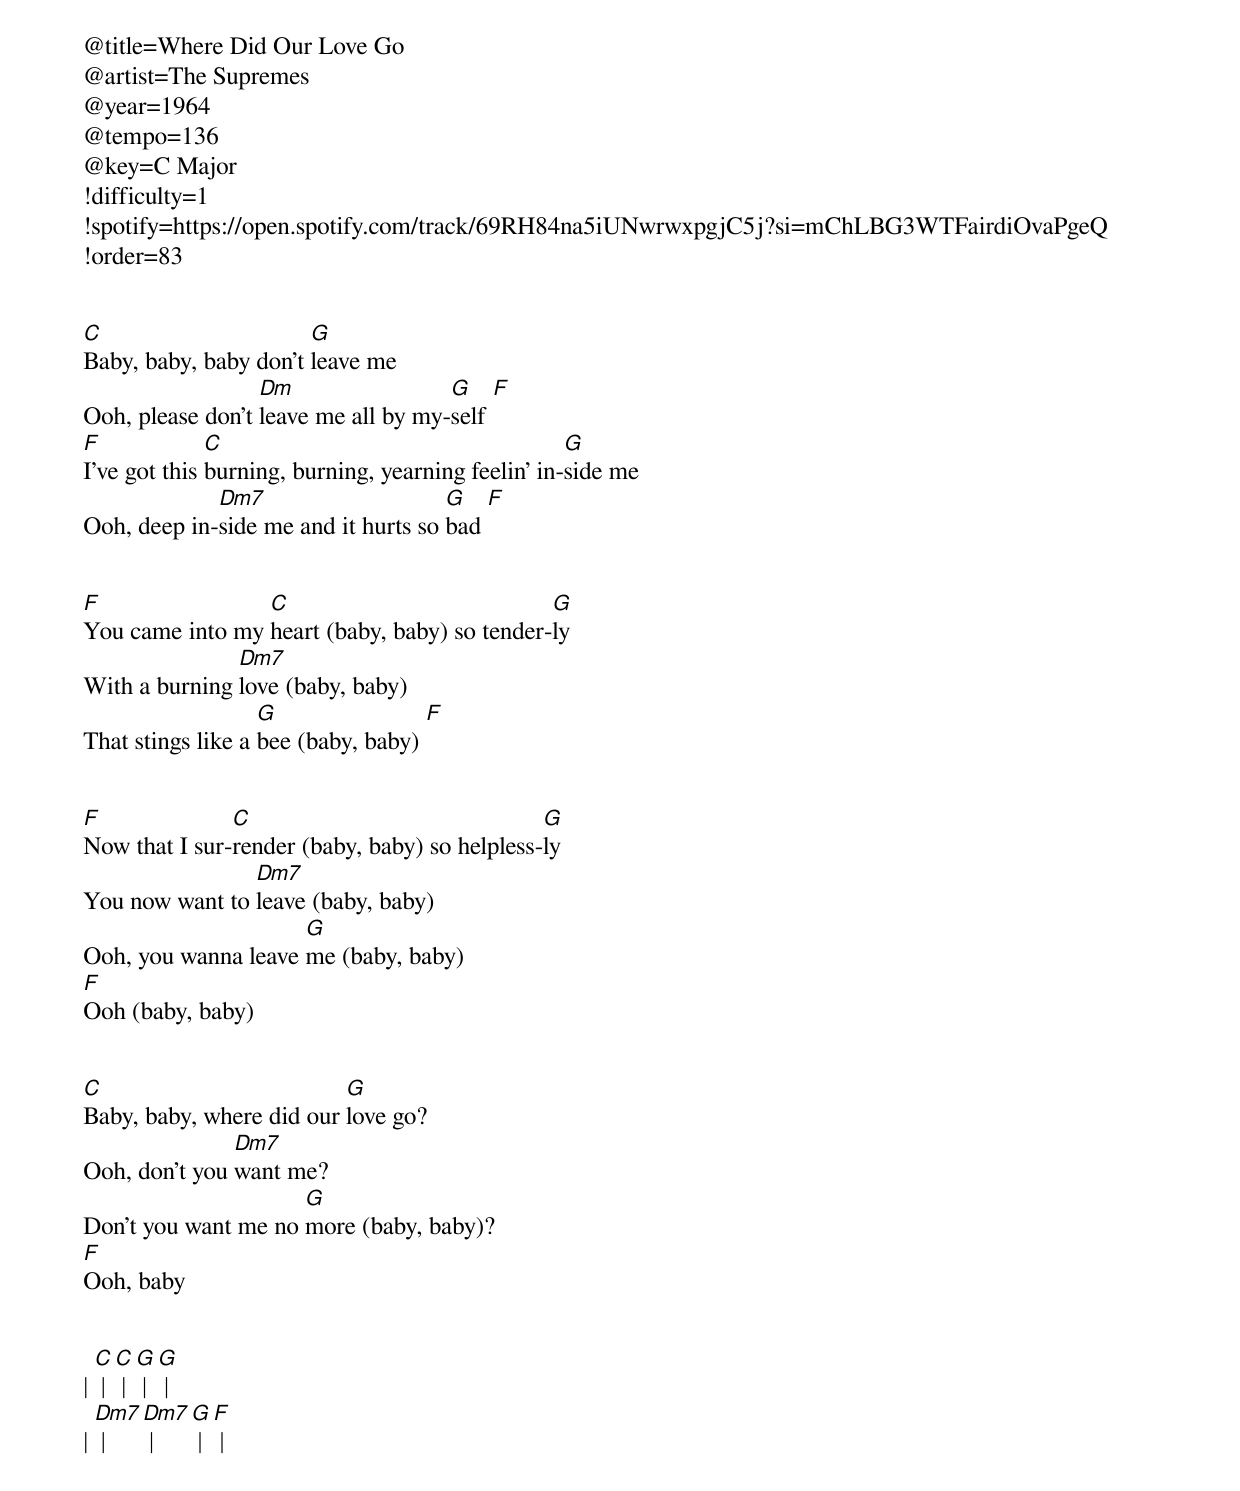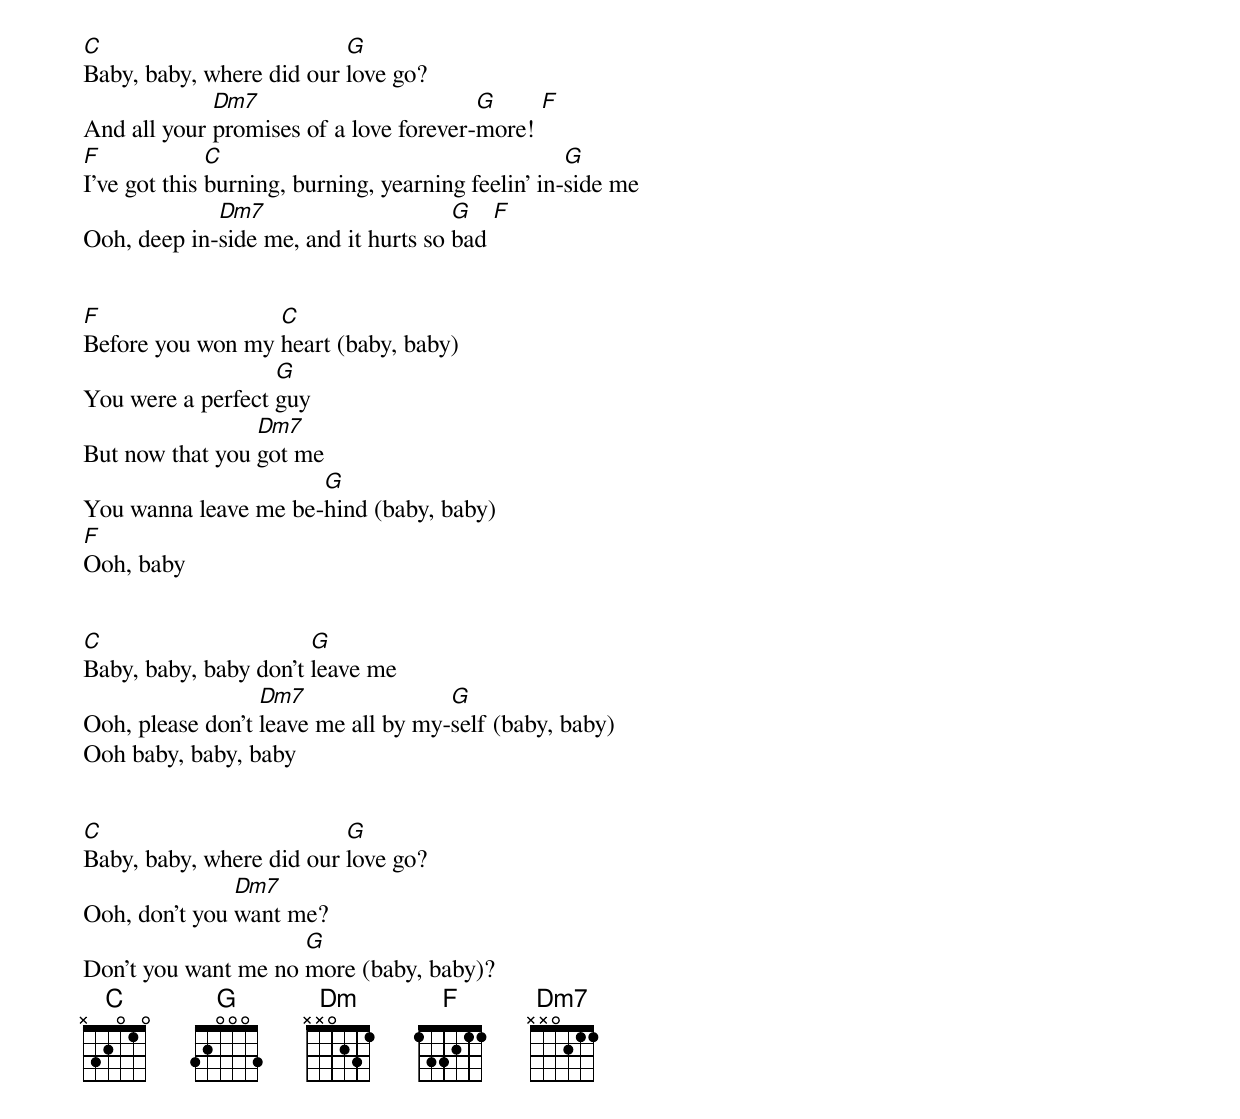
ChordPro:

@title=Where Did Our Love Go
@artist=The Supremes
@year=1964
@tempo=136
@key=C Major
!difficulty=1
!spotify=https://open.spotify.com/track/69RH84na5iUNwrwxpgjC5j?si=mChLBG3WTFairdiOvaPgeQ
!order=83


[C]Baby, baby, baby don't [G]leave me
Ooh, please don't [Dm]leave me all by my-[G]self [F]
[F]I've got this [C]burning, burning, yearning feelin' in-[G]side me
Ooh, deep in-[Dm7]side me and it hurts so [G]bad [F]


[F]You came into my [C]heart (baby, baby) so tender-[G]ly
With a burning [Dm7]love (baby, baby)
That stings like a [G]bee (baby, baby) [F]


[F]Now that I sur-[C]render (baby, baby) so helpless-[G]ly
You now want to [Dm7]leave (baby, baby)
Ooh, you wanna leave [G]me (baby, baby)
[F]Ooh (baby, baby)


[C]Baby, baby, where did our [G]love go?
Ooh, don't you [Dm7]want me?
Don't you want me no [G]more (baby, baby)?
[F]Ooh, baby


| [C] | [C] | [G] | [G] |
| [Dm7] | [Dm7] | [G] | [F] |


[C]Baby, baby, where did our [G]love go?
And all your [Dm7]promises of a love forever-[G]more! [F]
[F]I've got this [C]burning, burning, yearning feelin' in-[G]side me
Ooh, deep in-[Dm7]side me, and it hurts so [G]bad [F]


[F]Before you won my [C]heart (baby, baby)
You were a perfect [G]guy
But now that you [Dm7]got me
You wanna leave me be-[G]hind (baby, baby)
[F]Ooh, baby


[C]Baby, baby, baby don't [G]leave me
Ooh, please don't [Dm7]leave me all by my-[G]self (baby, baby)
Ooh baby, baby, baby


[C]Baby, baby, where did our [G]love go?
Ooh, don't you [Dm7]want me?
Don't you want me no [G]more (baby, baby)?
